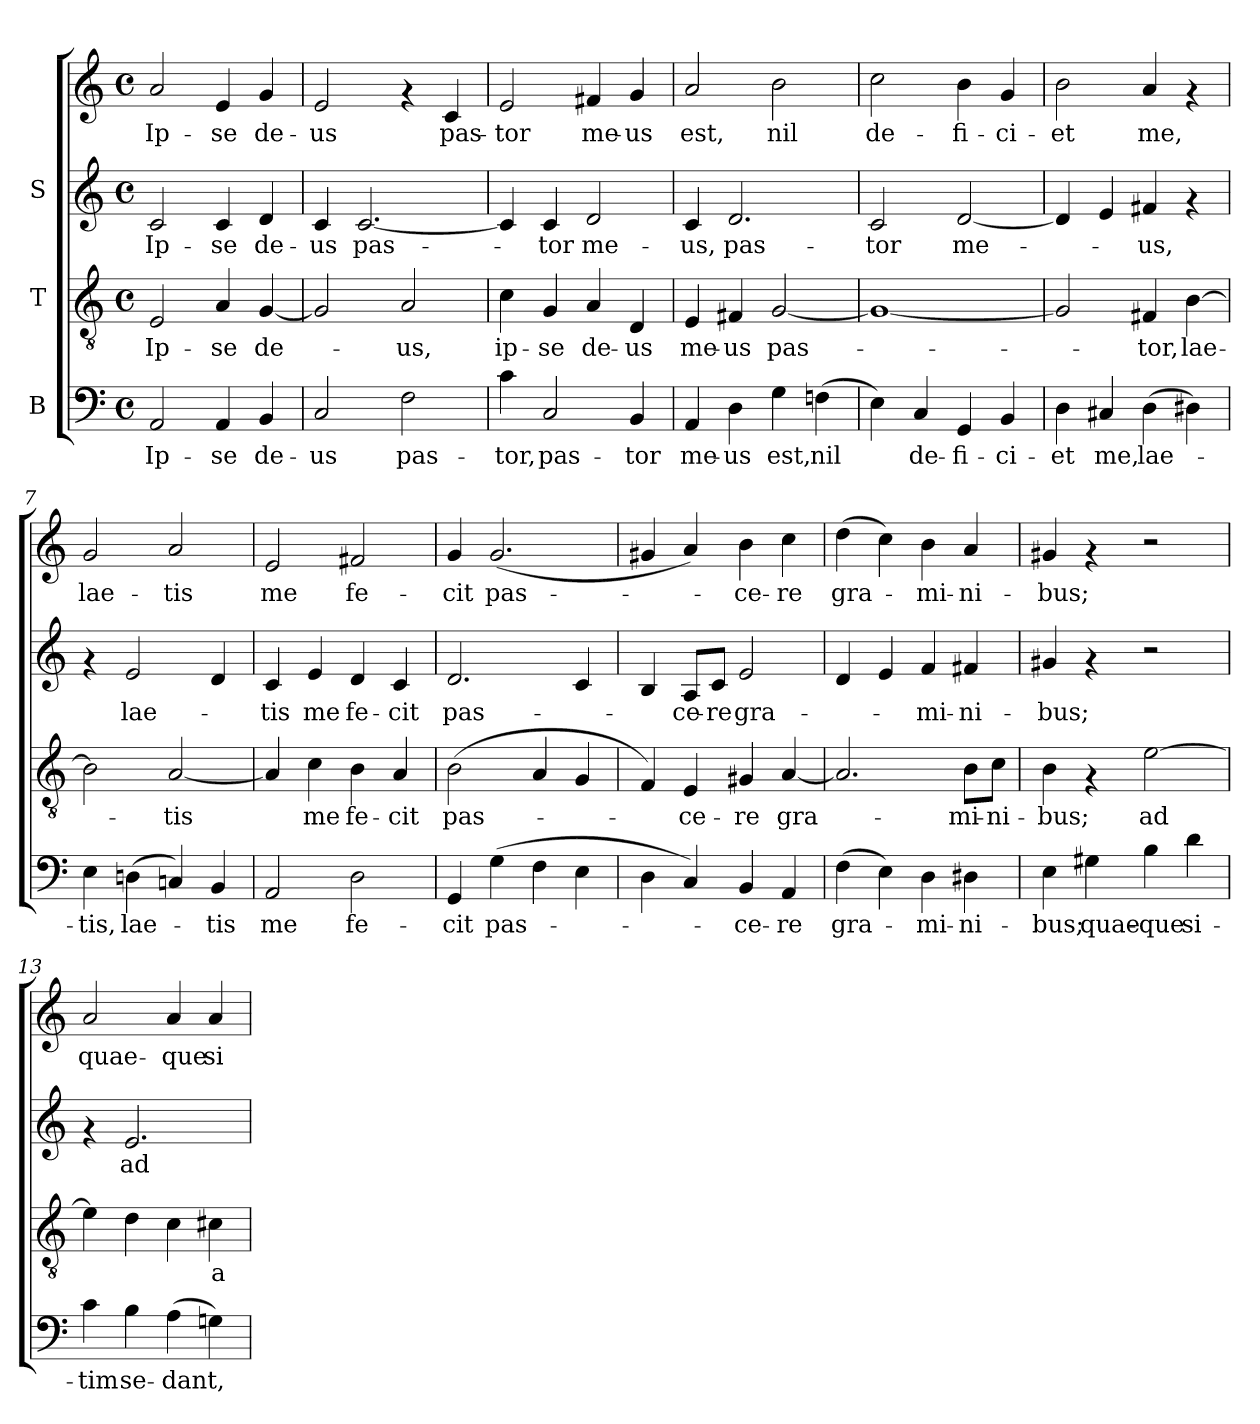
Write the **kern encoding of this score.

**kern	**text	**kern	**text	**kern	**text	**kern	**text
*part3	*part3	*part2	*part2	*part1	*part1	*part1	*part1
*staff4	*staff4	*staff3	*staff3	*staff2	*staff2	*staff1	*staff1
*I"B	*	*I"T	*	*I"S	*	*	*
*clefF4	*	*clefGv2	*	*clefG2	*	*clefG2	*
*k[]	*	*k[]	*	*k[]	*	*k[]	*
*C:	*	*C:	*	*C:	*	*C:	*
*M4/4	*	*M4/4	*	*M4/4	*	*M4/4	*
*met(c)	*	*met(c)	*	*met(c)	*	*met(c)	*
=1	=1	=1	=1	=1	=1	=1	=1
!	!LO:LY:b	!	!LO:LY:b	!	!LO:LY:b	!	!LO:LY:b
2AA/	Ip-	2E/	Ip-	2c/	-Ip-	2a/	Ip-
!	!LO:LY:b	!	!LO:LY:b	!	!LO:LY:b	!	!LO:LY:b
4AA/	-se	4A/	-se	4c/	-se	4e/	-se
!	!LO:LY:b	!	!LO:LY:b	!	!LO:LY:b	!	!LO:LY:b
4BB/	de-	[<4G/	de-	4d/	de-	4g/	de-
=2	=2	=2	=2	=2	=2	=2	=2
!	!LO:LY:b	!	!	!	!LO:LY:b	!	!LO:LY:b
2C/	-us	2G/]	.	4c/	-us	2e/	-us
!	!	!	!	!	!LO:LY:b	!	!
.	.	.	.	[<2.c/	pas-	.	.
!	!LO:LY:b	!	!LO:LY:b	!	!	!	!
2F\	pas-	2A/	-us,	.	.	4rf	.
!	!	!	!	!	!	!	!LO:LY:b
.	.	.	.	.	.	4c/	pas-
=3	=3	=3	=3	=3	=3	=3	=3
!	!LO:LY:b	!	!LO:LY:b	!	!	!	!LO:LY:b
4c\	-tor,	4c\	ip-	4c/]	.	2e/	-tor
!	!LO:LY:b	!	!LO:LY:b	!	!LO:LY:b	!	!
2C/	pas-	4G/	-se	4c/	tor	.	.
!	!	!	!LO:LY:b	!	!LO:LY:b	!	!LO:LY:b
.	.	4A/	de-	2d/	me-	4f#X/	me-
!	!LO:LY:b	!	!LO:LY:b	!	!	!	!LO:LY:b
4BB/	-tor	4D/	-us	.	.	4g/	-us
=4	=4	=4	=4	=4	=4	=4	=4
!	!LO:LY:b	!	!LO:LY:b	!	!LO:LY:b	!	!LO:LY:b
4AA/	me-	4E/	me-	4c/	us,	2a/	-est,
!	!LO:LY:b	!	!LO:LY:b	!	!LO:LY:b	!	!
4D\	-us	4F#X/	-us	2.d/	pas-	.	.
!	!LO:LY:b	!	!LO:LY:b	!	!	!	!LO:LY:b
4G\	est,	[<2G/	pas-	.	.	2b\	nil
!	!LO:LY:b	!	!	!	!	!	!
(>4Fn\	nil	.	.	.	.	.	.
!!LO:LB:g=z
=5	=5	=5	=5	=5	=5	=5	=5
!	!	!	!	!	!LO:LY:b	!	!LO:LY:b
4E\)	.	1G_	.	2c/	-tor	2cc\	-de-
!	!LO:LY:b	!	!	!	!	!	!
4C/	de-	.	.	.	.	.	.
!	!LO:LY:b	!	!	!	!LO:LY:b	!	!LO:LY:b
4GG/	-fi-	.	.	[<2d/	me-	4b\	-fi-
!	!LO:LY:b	!	!	!	!	!	!LO:LY:b
4BB/	-ci-	.	.	.	.	4g/	-ci-
=6	=6	=6	=6	=6	=6	=6	=6
!	!LO:LY:b	!	!	!	!	!	!LO:LY:b
4D\	-et	2G/]	.	4d/]	.	2b\	-et
!	!LO:LY:b	!	!	!	!	!	!
4C#X/	me,	.	.	4e/	.	.	.
!	!LO:LY:b	!	!LO:LY:b	!	!LO:LY:b	!	!LO:LY:b
(>4D\	lae-	4F#X/	-tor,	4f#X/	us,	4a/	me,
!	!	!	!LO:LY:b	!	!	!	!
4D#X\)	.	[>4B\	lae-	4rf	.	4rf	.
=7	=7	=7	=7	=7	=7	=7	=7
!	!LO:LY:b	!	!	!	!	!	!LO:LY:b
4E\	-tis,	2B\]	.	4rf	.	2g/	lae-
!	!LO:LY:b	!	!	!	!LO:LY:b	!	!
(>4Dn\	lae-	.	.	2e/	lae-	.	.
!	!	!	!LO:LY:b	!	!	!	!LO:LY:b
4Cn/)	.	[<2A/	-tis	.	.	2a/	-tis
!	!LO:LY:b	!	!	!	!	!	!
4BB/	-tis	.	.	4d/	.	.	.
=8	=8	=8	=8	=8	=8	=8	=8
!	!LO:LY:b	!	!	!	!LO:LY:b	!	!LO:LY:b
2AA/	me	4A/]	.	4c/	-tis	2e/	-me
!	!	!	!LO:LY:b	!	!LO:LY:b	!	!
.	.	4c\	me	4e/	me	.	.
!	!LO:LY:b	!	!LO:LY:b	!	!LO:LY:b	!	!LO:LY:b
2D\	fe-	4B\	fe-	4d/	fe-	2f#X/	fe-
!	!	!	!LO:LY:b	!	!LO:LY:b	!	!
.	.	4A/	-cit	4c/	-cit	.	.
=9	=9	=9	=9	=9	=9	=9	=9
!	!LO:LY:b	!	!LO:LY:b	!	!LO:LY:b	!	!LO:LY:b
4GG/	-cit	(>2B\	pas-	2.d/	-pas-	4g/	cit
!	!LO:LY:b	!	!	!	!	!	!LO:LY:b
(>4G\	pas-	.	.	.	.	(<2.g/	pas-
4F\	.	4A/	.	.	.	.	.
4E\	.	4G/	.	4c/	.	.	.
!!LO:PB:g=z
=10	=10	=10	=10	=10	=10	=10	=10
4D\	.	4F/)	.	4B/	.	4g#X/	.
!	!	!	!LO:LY:b	!	!LO:LY:b	!	!
4C/)	.	4E/	-ce-	8A/L	ce-	4a/)	.
!	!	!	!	!	!LO:LY:b	!	!
.	.	.	.	8c/J	-re	.	.
!	!LO:LY:b	!	!LO:LY:b	!	!LO:LY:b	!	!LO:LY:b
4BB/	-ce-	4G#X/	-re	2e/	gra-	4b\	-ce-
!	!LO:LY:b	!	!LO:LY:b	!	!	!	!LO:LY:b
4AA/	-re	[<4A/	gra-	.	.	4cc\	-re
=11	=11	=11	=11	=11	=11	=11	=11
!	!LO:LY:b	!	!	!	!	!	!LO:LY:b
(>4F\	gra-	2.A/]	.	4d/	.	(>4dd\	-gra-
4E\)	.	.	.	4e/	.	4cc\)	.
!	!LO:LY:b	!	!	!	!LO:LY:b	!	!LO:LY:b
4D\	-mi-	.	.	4f/	-mi-	4b\	-mi-
!	!LO:LY:b	!	!LO:LY:b	!	!LO:LY:b	!	!LO:LY:b
4D#X\	-ni-	8B\L	-mi-	4f#X/	-ni-	4a/	-ni-
!	!	!	!LO:LY:b	!	!	!	!
.	.	8c\J	-ni-	.	.	.	.
=12	=12	=12	=12	=12	=12	=12	=12
!	!LO:LY:b	!	!LO:LY:b	!	!LO:LY:b	!	!LO:LY:b
4E\	-bus;	4B\	-bus;	4g#X/	bus;	4g#X/	-bus;
!	!LO:LY:b	!	!	!	!	!	!
4G#X\	quae-	4rF	.	4rf	.	4rf	.
!	!LO:LY:b	!	!LO:LY:b	!	!	!	!
4B\	-que	[>2e\	ad	2r	.	2r	.
!	!LO:LY:b	!	!	!	!	!	!
4d\	si-	.	.	.	.	.	.
=13	=13	=13	=13	=13	=13	=13	=13
!	!LO:LY:b	!	!	!	!	!	!LO:LY:b
4c\	-tim	4e\]	.	4rf	.	2a/	quae-
!	!LO:LY:b	!	!	!	!LO:LY:b	!	!
4B\	se-	4d\	.	2.e/	-ad	.	.
!	!LO:LY:b	!	!	!	!	!	!LO:LY:b
(>4A\	-dant,	4c\	.	.	.	4a/	-que
!	!	!	!LO:LY:b	!	!	!	!LO:LY:b
4Gn\)	.	4c#X\	a-	.	.	4a/	si-
=	=	=	=	=	=	=	=
*-	*-	*-	*-	*-	*-	*-	*-
